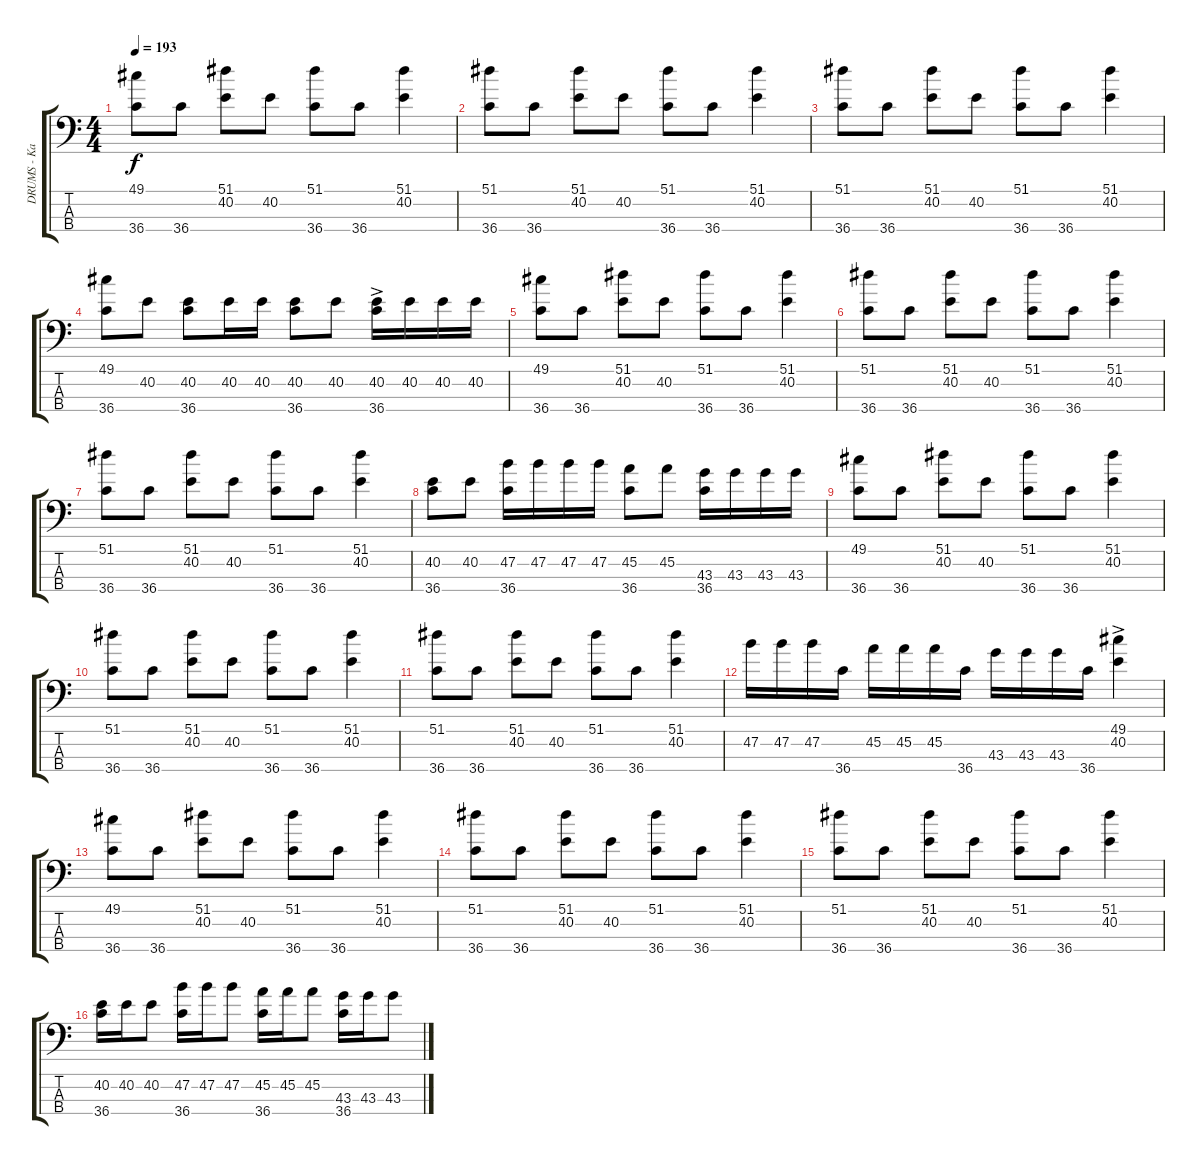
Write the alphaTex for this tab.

\track ("DRUMS - Kamijyo" "DRUMS - Ka") {instrument acousticgrandpiano}
\staff {score tabs}
\tuning (C-1 C-1 C-1 C-1) {hide}
\ts (4 4)
\tempo 193
\clef f4
\ks c
(49.1 36.4).8{dy f} 36.4.8 (51.1 40.2).8 40.2.8 (51.1 36.4).8 36.4.8 (51.1 40.2).4 |
(51.1 36.4).8 36.4.8 (51.1 40.2).8 40.2.8 (51.1 36.4).8 36.4.8 (51.1 40.2).4 |
(51.1 36.4).8 36.4.8 (51.1 40.2).8 40.2.8 (51.1 36.4).8 36.4.8 (51.1 40.2).4 |
(49.1 36.4).8 40.2.8 (40.2 36.4).8 40.2.16 40.2.16 (40.2 36.4).8 40.2.8 (40.2{ac} 36.4).16 40.2.16 40.2.16 40.2.16 |
(49.1 36.4).8 36.4.8 (51.1 40.2).8 40.2.8 (51.1 36.4).8 36.4.8 (51.1 40.2).4 |
(51.1 36.4).8 36.4.8 (51.1 40.2).8 40.2.8 (51.1 36.4).8 36.4.8 (51.1 40.2).4 |
(51.1 36.4).8 36.4.8 (51.1 40.2).8 40.2.8 (51.1 36.4).8 36.4.8 (51.1 40.2).4 |
(40.2 36.4).8 40.2.8 (47.2 36.4).16 47.2.16 47.2.16 47.2.16 (45.2 36.4).8 45.2.8 (43.3 36.4).16 43.3.16 43.3.16 43.3.16 |
(49.1 36.4).8 36.4.8 (51.1 40.2).8 40.2.8 (51.1 36.4).8 36.4.8 (51.1 40.2).4 |
(51.1 36.4).8 36.4.8 (51.1 40.2).8 40.2.8 (51.1 36.4).8 36.4.8 (51.1 40.2).4 |
(51.1 36.4).8 36.4.8 (51.1 40.2).8 40.2.8 (51.1 36.4).8 36.4.8 (51.1 40.2).4 |
47.2.16 47.2.16 47.2.16 36.4.16 45.2.16 45.2.16 45.2.16 36.4.16 43.3.16 43.3.16 43.3.16 36.4.16 (49.1{ac} 40.2{ac}).4 |
(49.1 36.4).8 36.4.8 (51.1 40.2).8 40.2.8 (51.1 36.4).8 36.4.8 (51.1 40.2).4 |
(51.1 36.4).8 36.4.8 (51.1 40.2).8 40.2.8 (51.1 36.4).8 36.4.8 (51.1 40.2).4 |
(51.1 36.4).8 36.4.8 (51.1 40.2).8 40.2.8 (51.1 36.4).8 36.4.8 (51.1 40.2).4 |
(40.2 36.4).16 40.2.16 40.2.8 (47.2 36.4).16 47.2.16 47.2.8 (45.2 36.4).16 45.2.16 45.2.8 (43.3 36.4).16 43.3.16 43.3.8
